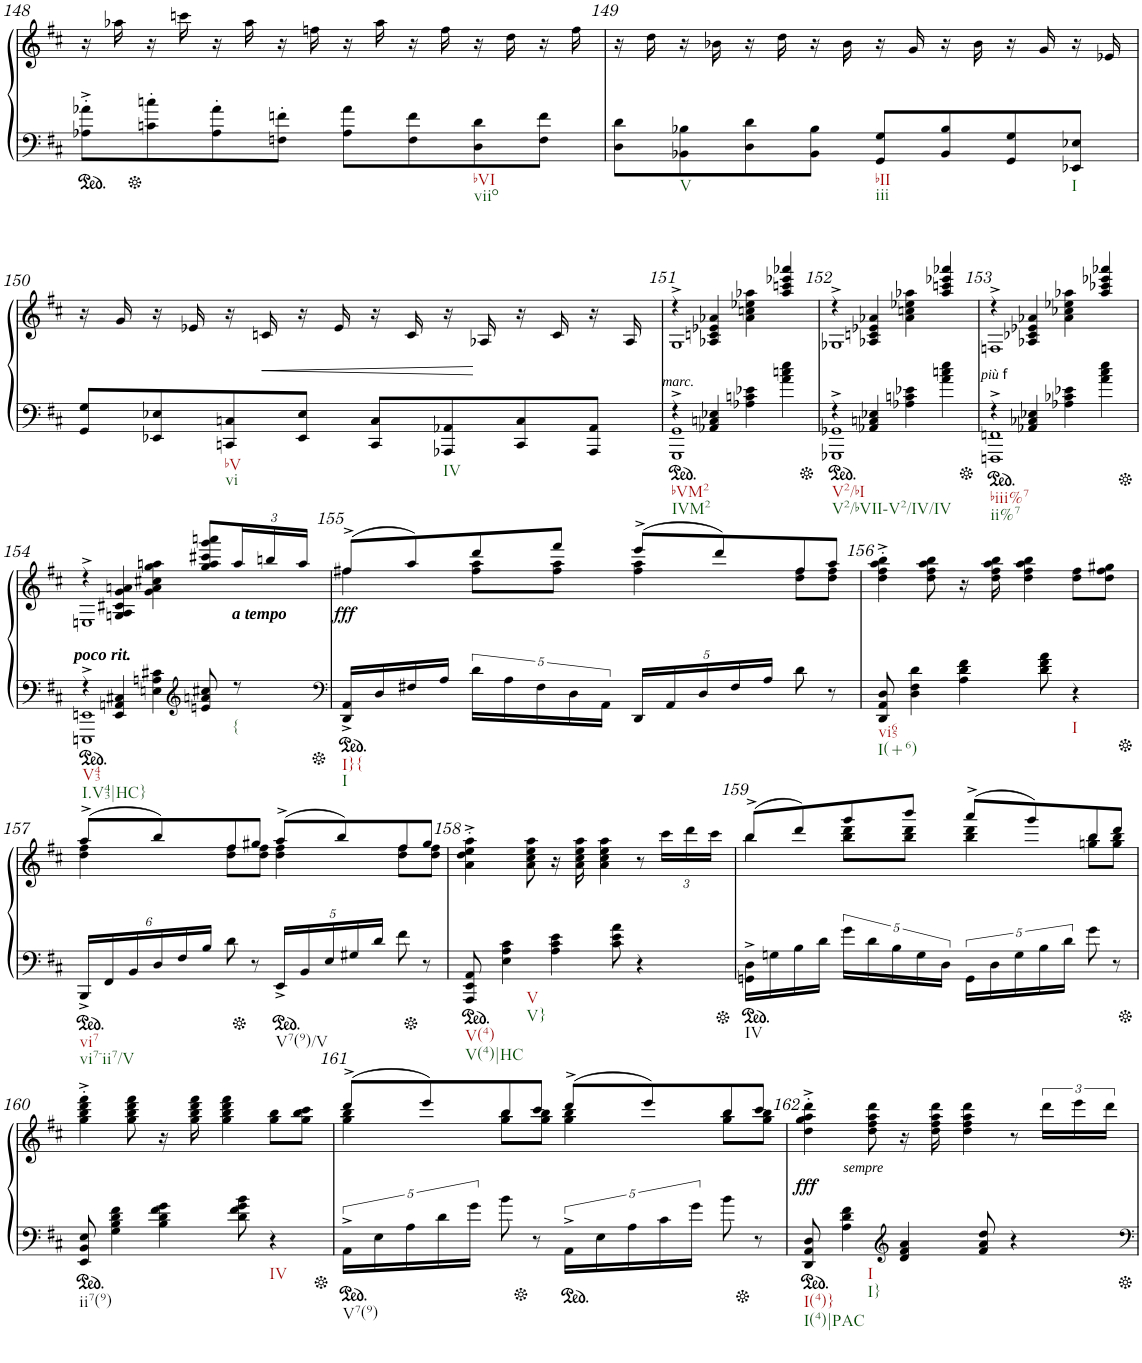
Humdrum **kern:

**kern	**kern	**dynam
*part1	*part1	*part1
*staff2	*staff1	*staff1/2
*I"Piano	*	*
*I'Pno	*	*
!!LO:PB:g=z
*clefF4	*clefG2	*
*k[f#c#]	*k[f#c#]	*
*M4/4	*M4/4	*
*met(c)	*met(c)	*
=148	=148	=148
8A-X\'^ 8a-X\'^L	16r	.
.	16aa-X\	.
8cn\' 8ccn\'	16r	.
.	16cccn\	.
8A-\' 8a-\'	16r	.
.	16aa-\	.
8Fn\' 8fn\'J	16r	.
.	16ffn\	.
8A-\' 8a-\'L	16r	.
.	16aa-\	.
8F\' 8f\'	16r	.
.	16ff\	.
!LO:TX:b:t=bVI	!	!
!LO:TX:b:t=viio	!	!
8D\' 8d\'	16r	.
.	16dd\	.
8F\' 8f\'J	16r	.
.	16ff\	.
=149	=149	=149
8D\' 8d\'L	16r	.
.	16dd\	.
!LO:TX:b:t=V	!	!
8BB-X\' 8B-X\'	16r	.
.	16b-X\	.
8D\' 8d\'	16r	.
.	16dd\	.
8BB-\' 8B-\'J	16r	.
.	16b-\	.
!LO:TX:b:t=bII	!	!
!LO:TX:b:t=iii	!	!
8GG/' 8G/'L	16r	.
.	16g/	.
8BB-/' 8B-/'	16r	.
.	16b-\	.
8GG/' 8G/'	16r	.
.	16g/	.
!LO:TX:b:t=I	!	!
8EE-X/' 8E-X/'J	16r	.
.	16e-X/	.
!!LO:LB:g=z
=150	=150	=150
8GG/' 8G/'L	16r	.
.	16g/	.
8EE-X/' 8E-X/'	16r	.
.	16e-X/	.
!LO:TX:b:t=bV	!	!
!LO:TX:b:t=vi	!	!
8CCn/' 8Cn/'	16r	.
!	!	!LO:HP:b
.	16cn/	<
8EE-/' 8E-/'J	16r	.
.	16e-/	.
8CC/' 8C/'L	16r	.
.	16c/	.
!LO:TX:b:t=IV	!	!
8AAA-X/' 8AA-X/'	16r	.
.	16A-X/	[
8CC/' 8C/'	16r	.
.	16c/	.
8AAA-/' 8AA-/'J	16r	.
.	16A-/	.
=151	=151	=151
*^	*^	*
!LO:TX:b:t=bVM2	!	!	!	!
!LO:TX:b:t=IVM2	!	!	!	!
!	!	!	!	!LO:DY:a=2
4r	1GGG^ 1GG^	4r	1G^	other-dynamics
4AA-X/ 4Cn/ 4E-X/	.	4A-X/ 4cn/ 4e-X/ 4a-X/	.	.
4A-X\ 4cn\ 4e-X\	.	4a-\ 4ccn\ 4ee-X\ 4aa-X\	.	.
4a-X\ 4ccn\ 4ee-X\	.	4aa-/ 4cccn/ 4eee-X/ 4aaa-X/	.	.
=152	=152	=152	=152	=152
!LO:TX:b:t=V2/bI	!	!	!	!
!LO:TX:b:t=V2/bVII-V2/IV/IV	!	!	!	!
4r	1GGG-X^ 1GG-X^	4r	1G-X^	.
4AA-X/ 4Cn/ 4E-X/	.	4A-X/ 4cn/ 4e-X/ 4a-X/	.	.
4A-X\ 4cn\ 4e-X\	.	4a-\ 4ccn\ 4ee-X\ 4aa-X\	.	.
4a-X\ 4ccn\ 4ee-X\	.	4aa-/ 4cccn/ 4eee-X/ 4aaa-X/	.	.
=153	=153	=153	=153	=153
!LO:TX:b:t=biii%7	!	!	!	!
!LO:TX:b:t=ii%7	!	!	!	!
!	!	!	!	!LO:DY:b
4r	1FFFn^ 1FFn^	4r	1Fn^	other-dynamics
4AA-X/ 4C-X/ 4E-X/	.	4A-X/ 4c-X/ 4e-X/ 4a-X/	.	.
4A-X\ 4c-X\ 4e-X\	.	4a-\ 4cc-X\ 4ee-X\ 4aa-X\	.	.
4a-X\ 4cc-X\ 4ee-X\	.	4aa-/ 4ccc-X/ 4eee-X/ 4aaa-X/	.	.
!!LO:LB:g=z	!!
=154	=154	=154	=154	=154
!	!	!LO:TX:b:Bi:t=poco rit.	!	!
!LO:TX:b:t=V43	!	!	!	!
!LO:TX:b:t=I.V43|HC}	!	!	!	!
4r	1EEEn^ 1EEn^	4r	1En^	.
4EE/ 4AAn/ 4C#X/	.	4Gn/ 4A/ 4c#X/ 4g/ 4an/	.	.
4En\ 4An\ 4c#X\	.	4g\ 4a\ 4cc#X\ 4gg\ 4aan\	.	.
*clefG2	*	*	*	*
8en/ 8an/ 8cc#X/	.	8gg/ 8aa/ 8ccc#X/ 8ggg/ 8aaan/L	.	.
*	*	*Xbrackettup	*	*
!	!	!LO:TX:b:Bi:t=a tempo	!	!
!LO:TX:b:t={	!	!	!	!
8r	.	24aa/L	.	.
.	.	24bbn/	.	.
.	.	24aa/JJ	.	.
*v	*v	*	*	*
=155	=155	=155	=155
*clefF4	*	*	*
!LO:TX:b:t=I}{	!	!	!
!LO:TX:b:t=I	!	!	!
!	!	!	!LO:DY:b
16DD/^ 16AA/^LL	(8ff#X^/L	4ff#X\	fff
16D/	.	.	.
16F#X/	8aa/)	.	.
16A/JJ	.	.	.
20d\LL	8ddd/	8ff#\ 8aa\L	.
20A\	.	.	.
20F#\	.	.	.
.	8fff#/J	8ff#\ 8aa\J	.
20D\	.	.	.
20AA\JJ	.	.	.
*Xbrackettup	*	*	*
20DD/LL	(8eee^/L	4ff#\ 4aa\	.
20AA/	.	.	.
20D/	.	.	.
.	8ddd/)	.	.
20F#/	.	.	.
20A/JJ	.	.	.
8d\	8ff#/	8dd\ 8ff#\L	.
8r	8aa/J	8dd\ 8ff#\J	.
=156	=156	=156	=156
!LO:TX:b:t=vi65	!	!	!
!LO:TX:b:t=I(+6)	!	!	!
*	*v	*v	*
8DD/ 8AA/ 8D/	4dd\'^ 4ff#\'^ 4aa\'^ 4bb\'^	.
4D\ 4F#\ 4d\	.	.
.	8dd\ 8ff#\ 8aa\ 8bb\	.
4A\ 4d\ 4f#\	16r	.
.	16dd\ 16ff#\ 16aa\ 16bb\	.
.	4dd\ 4ff#\ 4aa\ 4bb\	.
8d\ 8f#\ 8a\	.	.
!LO:TX:b:t=I	!	!
4r	8dd\ 8ff#\L	.
.	8dd\ 8ff#\ 8gg#X\J	.
!!LO:LB:g=z
=157	=157	=157
*	*^	*
!LO:TX:b:t=vi7	!	!	!
!LO:TX:b:t=vi7-ii7/V	!	!	!
24BBB^/LL	(8aa^/L	4dd\ 4ff#\	.
24FF#/	.	.	.
24BB/	.	.	.
24D/	8bb/)	.	.
24F#/	.	.	.
24B/JJ	.	.	.
8d\	8ff#/	8dd\ 8ff#\L	.
8r	8gg#X/J	8dd\ 8ff#\J	.
!LO:TX:b:t=V7(9)/V	!	!	!
20EE^/LL	(8aa^/L	4dd\ 4ff#\	.
20BB/	.	.	.
20E/	.	.	.
.	8bb/)	.	.
20G#X/	.	.	.
20d/JJ	.	.	.
8f#\	8ff#/	8dd\ 8ff#\L	.
8r	8gg#/J	8dd\ 8ff#\J	.
=158	=158	=158	=158
!LO:TX:b:t=V(4)	!	!	!
!LO:TX:b:t=V(4)|HC	!	!	!
*	*v	*v	*
8AAA/ 8EE/ 8AA/	4a\'^ 4dd\'^ 4ee\'^ 4aa\'^	.
!LO:TX:b:t=V	!	!
!LO:TX:b:t=V}	!	!
4E\ 4A\ 4c#\	.	.
.	8a\ 8cc#\ 8ee\ 8aa\	.
4A\ 4c#\ 4e\	16r	.
.	16a\ 16cc#\ 16ee\ 16aa\	.
.	4a\ 4cc#\ 4ee\ 4aa\	.
8c#\ 8e\ 8a\	.	.
4r	8r	.
.	24ccc#\LL	.
.	24ddd\	.
.	24ccc#\JJ	.
=159	=159	=159
*	*^	*
!LO:TX:b:t=IV	!	!	!
16GGn\^ 16D\^LL	(8bb^/L	4bb\	.
16Gn\	.	.	.
16B\	8ddd/)	.	.
16d\JJ	.	.	.
*brackettup	*	*	*
20g\LL	8ggg/	8bb\ 8ddd\L	.
20d\	.	.	.
20B\	.	.	.
.	8bbb/J	8bb\ 8ddd\J	.
20G\	.	.	.
20D\JJ	.	.	.
20GG\LL	(8aaa^/L	4bb\ 4ddd\	.
20D\	.	.	.
20G\	.	.	.
.	8ggg/)	.	.
20B\	.	.	.
20d\JJ	.	.	.
8g\	8bb/	8ggn\ 8bb\L	.
8r	8ddd/J	8gg\ 8bb\J	.
!!LO:LB:g=z
=160	=160	=160	=160
!LO:TX:b:t=ii7(9)	!	!	!
*	*v	*v	*
8EE/ 8BB/ 8E/	4gg\'^ 4bb\'^ 4ddd\'^ 4fff#\'^	.
4G\ 4B\ 4d\ 4f#\	.	.
.	8gg\ 8bb\ 8ddd\ 8fff#\	.
4B\ 4d\ 4f#\ 4g\	16r	.
.	16gg\ 16bb\ 16ddd\ 16fff#\	.
.	4gg\ 4bb\ 4ddd\ 4fff#\	.
8d\ 8f#\ 8g\ 8b\	.	.
!LO:TX:b:t=IV	!	!
4r	8gg\ 8bb\L	.
.	8gg\ 8bb\ 8ccc#\J	.
=161	=161	=161
*	*^	*
!LO:TX:b:t=V7(9)	!	!	!
20AA^\LL	(>8ddd^/L	4gg\ 4bb\	.
20E\	.	.	.
20A\	.	.	.
.	8eee/)	.	.
20d\	.	.	.
20g\JJ	.	.	.
8b\	8bb/	8gg\ 8bb\L	.
8r	8ccc#/J	8gg\ 8bb\J	.
20AA^\LL	(>8ddd^/L	4gg\ 4bb\	.
20E\	.	.	.
20A\	.	.	.
.	8eee/)	.	.
20c#\	.	.	.
20g\JJ	.	.	.
8b\	8bb/	8gg\ 8bb\L	.
8r	8ccc#/J	8gg\ 8bb\J	.
=162	=162	=162	=162
!LO:TX:b:t=I(4)}	!	!	!
!LO:TX:b:t=I(4)|PAC	!	!	!
!	!	!	!LO:DY:b
!	!	!	!LO:DY:n=1:b
*	*v	*v	*
8DD/ 8AA/ 8D/	4dd\'^ 4gg\'^ 4aa\'^ 4ddd\'^	other-dynamics fff
!LO:TX:b:t=I	!	!
!LO:TX:b:t=I}	!	!
4A\ 4d\ 4f#\	.	.
.	8dd\ 8ff#\ 8aa\ 8ddd\	.
*clefG2	*	*
4d/ 4f#/ 4a/	16r	.
.	16dd\ 16ff#\ 16aa\ 16ddd\	.
.	4dd\ 4ff#\ 4aa\ 4ddd\	.
8f#/ 8a/ 8dd/	.	.
4r	8r	.
*	*brackettup	*
.	24ddd\LL	.
.	24eee\	.
.	24ddd\JJ	.
=	=	=
*-	*-	*-
